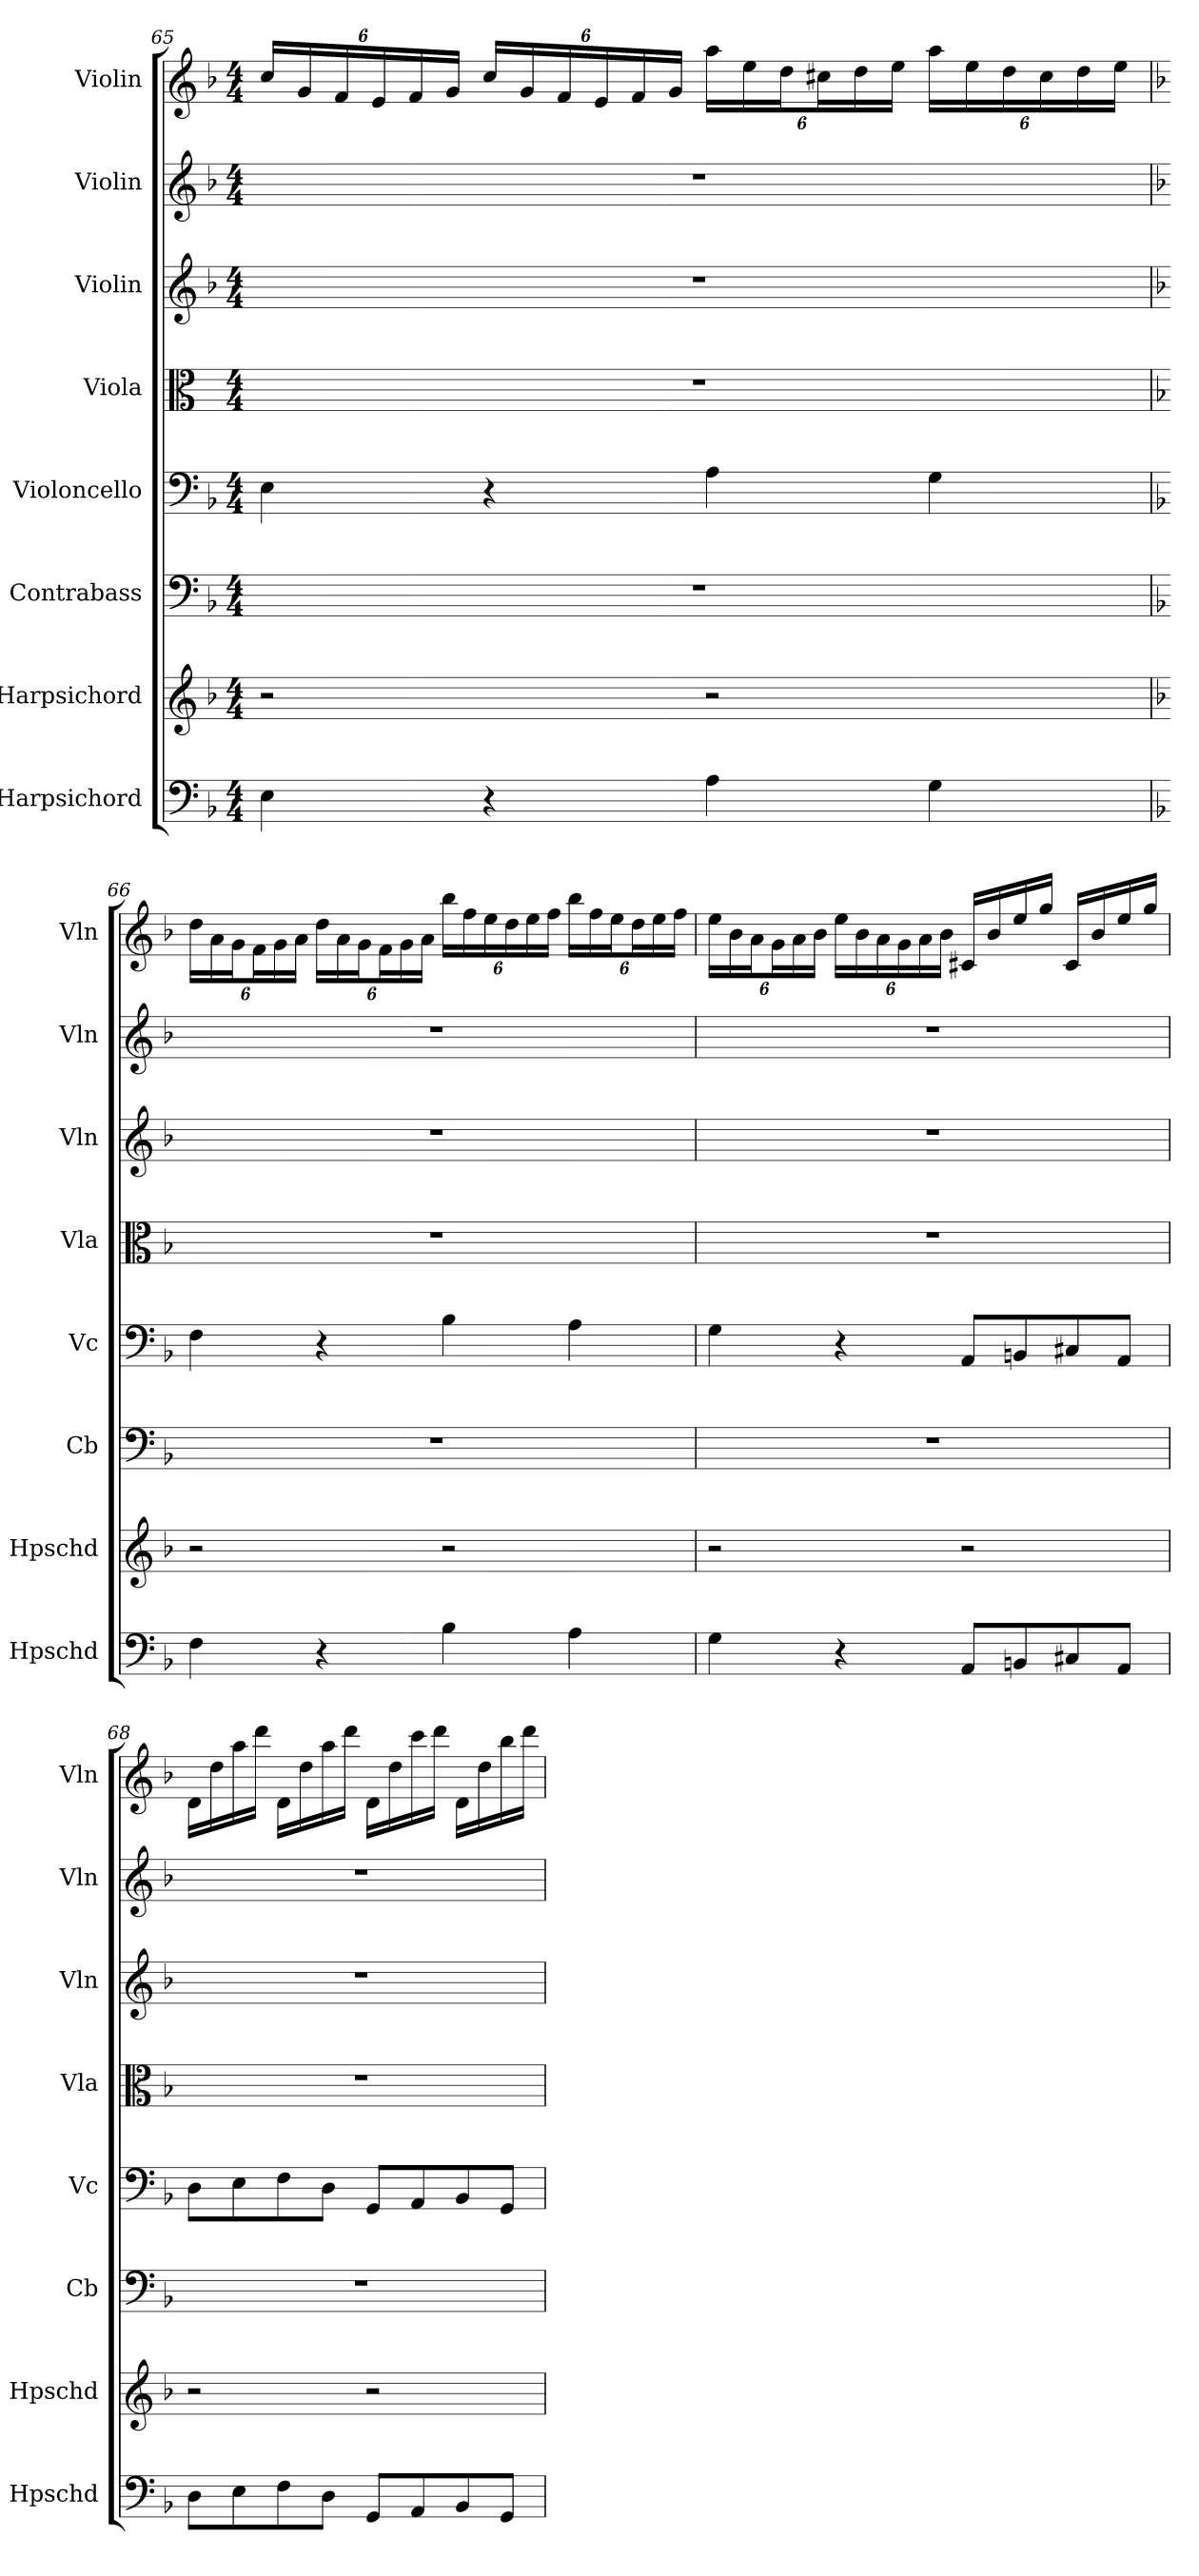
**kern	**kern	**kern	**kern	**kern	**kern	**kern	**kern
*part8	*part7	*part6	*part5	*part4	*part3	*part2	*part1
*staff8	*staff7	*staff6	*staff5	*staff4	*staff3	*staff2	*staff1
*I"Harpsichord	*I"Harpsichord	*I"Contrabass	*I"Violoncello	*I"Viola	*I"Violin	*I"Violin	*I"Violin
*I'Hpschd	*I'Hpschd	*I'Cb	*I'Vc	*I'Vla	*I'Vln	*I'Vln	*I'Vln
*clefF4	*clefG2	*clefF4	*clefF4	*clefC3	*clefG2	*clefG2	*clefG2
*k[b-]	*k[b-]	*k[b-]	*k[b-]	*k[]	*k[b-]	*k[b-]	*k[b-]
*M4/4	*M4/4	*M4/4	*M4/4	*M4/4	*M4/4	*M4/4	*M4/4
=65	=65	=65	=65	=65	=65	=65	=65
4E\	2r	1r	4E\	1r	1r	1r	24cc/LL
.	.	.	.	.	.	.	24g/
.	.	.	.	.	.	.	24f/
.	.	.	.	.	.	.	24e/
.	.	.	.	.	.	.	24f/
.	.	.	.	.	.	.	24g/JJ
4r	.	.	4r	.	.	.	24cc/LL
.	.	.	.	.	.	.	24g/
.	.	.	.	.	.	.	24f/
.	.	.	.	.	.	.	24e/
.	.	.	.	.	.	.	24f/
.	.	.	.	.	.	.	24g/JJ
4A\	2r	.	4A\	.	.	.	24aa\LL
.	.	.	.	.	.	.	24ee\
.	.	.	.	.	.	.	24dd\J
.	.	.	.	.	.	.	24cc#X\L
.	.	.	.	.	.	.	24dd\
.	.	.	.	.	.	.	24ee\JJ
4G\	.	.	4G\	.	.	.	24aa\LL
.	.	.	.	.	.	.	24ee\
.	.	.	.	.	.	.	24dd\
.	.	.	.	.	.	.	24cc#\
.	.	.	.	.	.	.	24dd\
.	.	.	.	.	.	.	24ee\JJ
=66	=66	=66	=66	=66	=66	=66	=66
*	*	*	*	*k[b-]	*	*	*
4F\	2r	1r	4F\	1r	1r	1r	24dd\LL
.	.	.	.	.	.	.	24a\
.	.	.	.	.	.	.	24g\J
.	.	.	.	.	.	.	24f\L
.	.	.	.	.	.	.	24g\
.	.	.	.	.	.	.	24a\JJ
4r	.	.	4r	.	.	.	24dd\LL
.	.	.	.	.	.	.	24a\
.	.	.	.	.	.	.	24g\J
.	.	.	.	.	.	.	24f\L
.	.	.	.	.	.	.	24g\
.	.	.	.	.	.	.	24a\JJ
4B-\	2r	.	4B-\	.	.	.	24bb-\LL
.	.	.	.	.	.	.	24ff\
.	.	.	.	.	.	.	24ee\
.	.	.	.	.	.	.	24dd\
.	.	.	.	.	.	.	24ee\
.	.	.	.	.	.	.	24ff\JJ
4A\	.	.	4A\	.	.	.	24bb-\LL
.	.	.	.	.	.	.	24ff\
.	.	.	.	.	.	.	24ee\J
.	.	.	.	.	.	.	24dd\L
.	.	.	.	.	.	.	24ee\
.	.	.	.	.	.	.	24ff\JJ
=67	=67	=67	=67	=67	=67	=67	=67
4G\	2r	1r	4G\	1r	1r	1r	24ee\LL
.	.	.	.	.	.	.	24b-\
.	.	.	.	.	.	.	24a\J
.	.	.	.	.	.	.	24g\L
.	.	.	.	.	.	.	24a\
.	.	.	.	.	.	.	24b-\JJ
4r	.	.	4r	.	.	.	24ee\LL
.	.	.	.	.	.	.	24b-\
.	.	.	.	.	.	.	24a\
.	.	.	.	.	.	.	24g\
.	.	.	.	.	.	.	24a\
.	.	.	.	.	.	.	24b-\JJ
8AA/L	2r	.	8AA/L	.	.	.	16c#X/LL
.	.	.	.	.	.	.	16b-/
8BBn/	.	.	8BBn/	.	.	.	16ee/
.	.	.	.	.	.	.	16gg/JJ
8C#X/	.	.	8C#X/	.	.	.	16c#/LL
.	.	.	.	.	.	.	16b-/
8AA/J	.	.	8AA/J	.	.	.	16ee/
.	.	.	.	.	.	.	16gg/JJ
=68	=68	=68	=68	=68	=68	=68	=68
8D\L	2r	1r	8D\L	1r	1r	1r	16d\LL
.	.	.	.	.	.	.	16dd\
8E\	.	.	8E\	.	.	.	16aa\
.	.	.	.	.	.	.	16ddd\JJ
8F\	.	.	8F\	.	.	.	16d\LL
.	.	.	.	.	.	.	16dd\
8D\J	.	.	8D\J	.	.	.	16aa\
.	.	.	.	.	.	.	16ddd\JJ
8GG/L	2r	.	8GG/L	.	.	.	16d\LL
.	.	.	.	.	.	.	16dd\
8AA/	.	.	8AA/	.	.	.	16ccc\
.	.	.	.	.	.	.	16ddd\JJ
8BB-/	.	.	8BB-/	.	.	.	16d\LL
.	.	.	.	.	.	.	16dd\
8GG/J	.	.	8GG/J	.	.	.	16bb-\
.	.	.	.	.	.	.	16ddd\JJ
=	=	=	=	=	=	=	=
*-	*-	*-	*-	*-	*-	*-	*-
